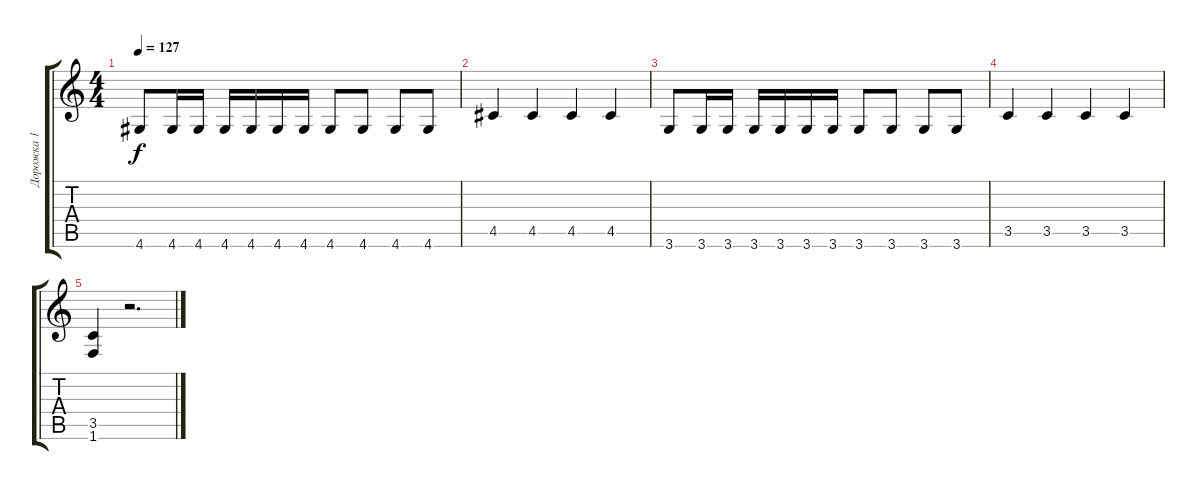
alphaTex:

\track ("Дорожка 1" "Дорожка 1") {instrument distortionguitar}
\staff {score tabs}
\tuning (E4 B3 G3 D3 A2 E2) {hide}
\ts (4 4)
\tempo 127
\clef g2
\ks c
4.6.8{dy f} 4.6.16 4.6.16 4.6.16 4.6.16 4.6.16 4.6.16 4.6.8 4.6.8 4.6.8 4.6.8 |
4.5.4 4.5.4 4.5.4 4.5.4 |
3.6.8 3.6.16 3.6.16 3.6.16 3.6.16 3.6.16 3.6.16 3.6.8 3.6.8 3.6.8 3.6.8 |
3.5.4 3.5.4 3.5.4 3.5.4 |
(3.5 1.6).4 r.2{d}
